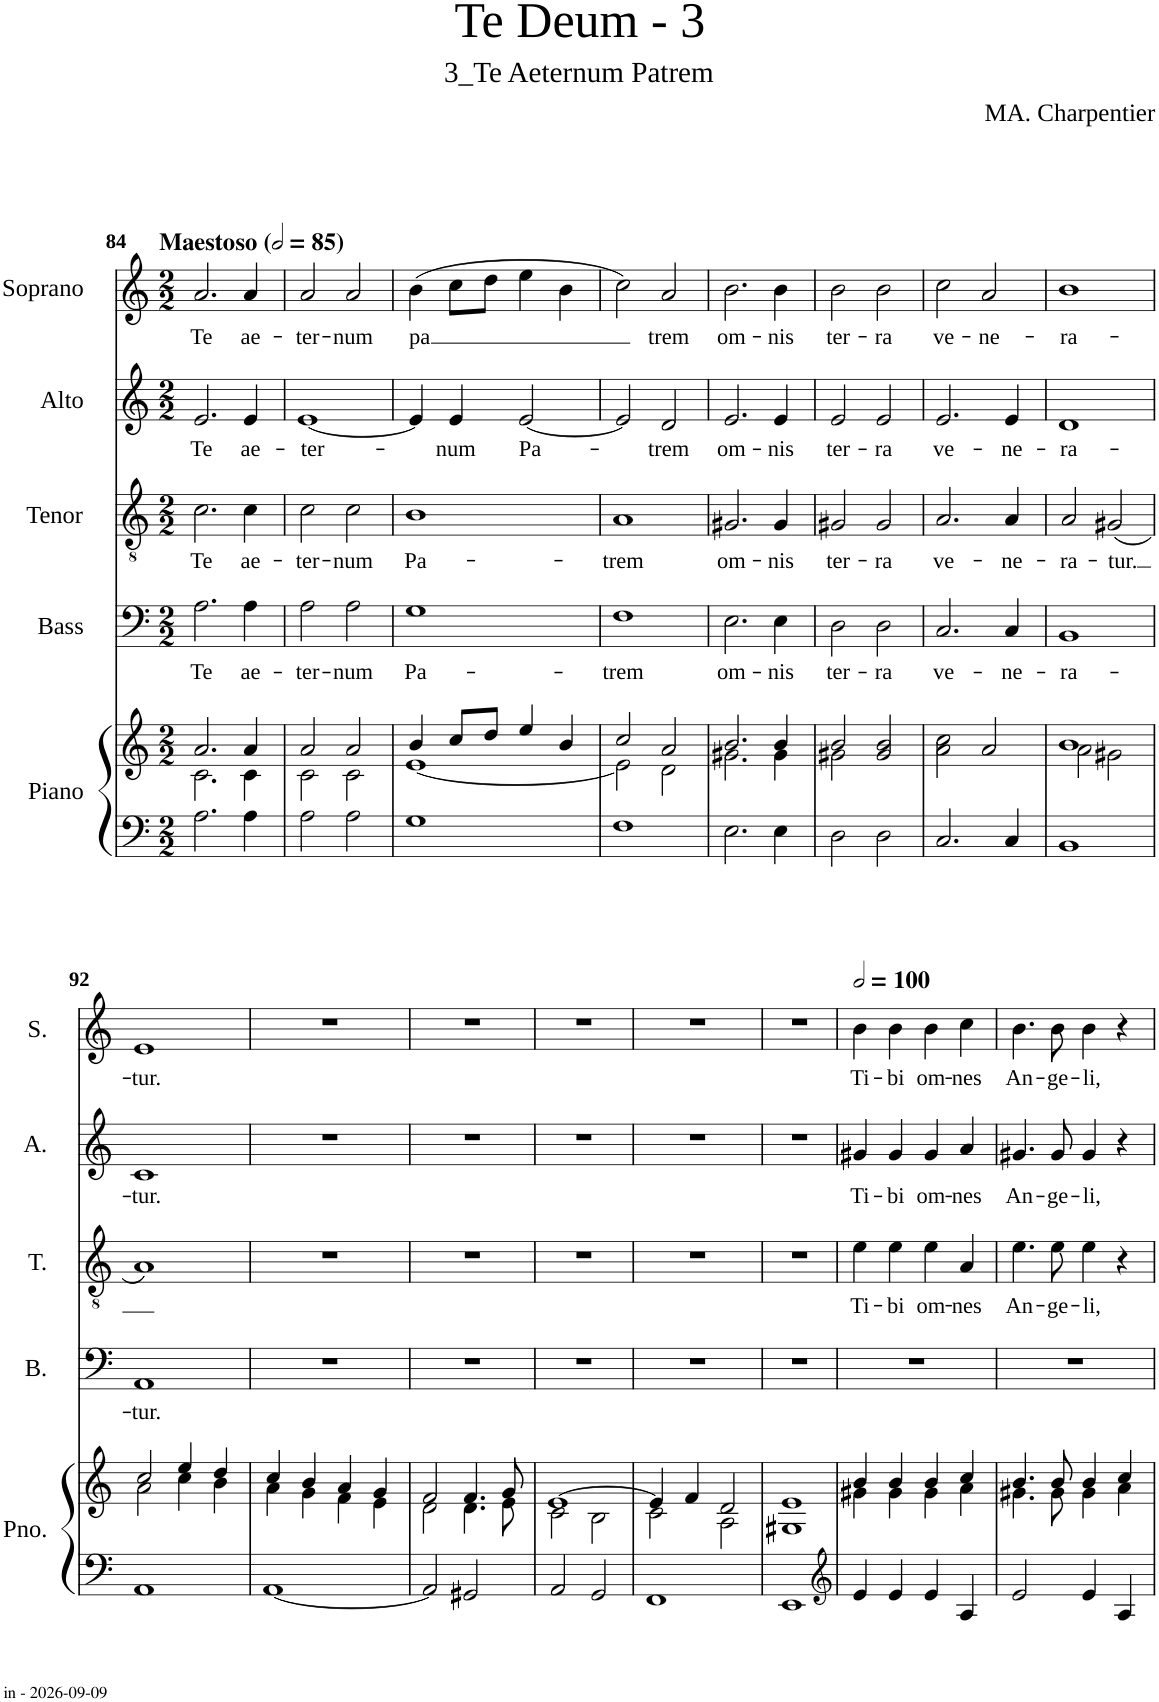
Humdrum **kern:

**kern	**kern	**kern	**text	**kern	**text	**kern	**text	**kern	**text
*part5	*part5	*part4	*part4	*part3	*part3	*part2	*part2	*part1	*part1
*staff6	*staff5	*staff4	*staff4	*staff3	*staff3	*staff2	*staff2	*staff1	*staff1
*I"Piano	*	*I"Bass	*	*I"Tenor	*	*I"Alto	*	*I"Soprano	*
*I'Pno.	*	*I'B.	*	*I'T.	*	*I'A.	*	*I'S.	*
*clefF4	*clefG2	*clefF4	*	*clefGv2	*	*clefG2	*	*clefG2	*
*k[]	*k[]	*k[]	*	*k[]	*	*k[]	*	*k[]	*
*M2/2	*M2/2	*M2/2	*	*M2/2	*	*M2/2	*	*M2/2	*
*MM170	*MM170	*MM170	*	*MM170	*	*MM170	*	*MM170	*
=84	=84	=84	=84	=84	=84	=84	=84	=84	=84
*	*^	*	*	*	*	*	*	*	*
!	!	!	!	!	!	!	!	!	!LO:TX:a:B:t=Maestoso	!
!	!	!	!	!LO:LY:b	!	!LO:LY:b	!	!LO:LY:b	!	!LO:LY:b
2.A\	2.a/	2.c\	2.A\	Te	2.c\	Te	2.e/	Te	2.a/	Te
!	!	!	!	!LO:LY:b	!	!LO:LY:b	!	!LO:LY:b	!	!LO:LY:b
4A\	4a/	4c\	4A\	ae-	4c\	ae-	4e/	ae-	4a/	ae-
=85	=85	=85	=85	=85	=85	=85	=85	=85	=85	=85
!	!	!	!	!LO:LY:b	!	!LO:LY:b	!	!LO:LY:b	!	!LO:LY:b
2A\	2a/	2c\	2A\	-ter-	2c\	-ter-	[1e	-ter-	2a/	-ter-
!	!	!	!	!LO:LY:b	!	!LO:LY:b	!	!	!	!LO:LY:b
2A\	2a/	2c\	2A\	-num	2c\	-num	.	.	2a/	-num
=86	=86	=86	=86	=86	=86	=86	=86	=86	=86	=86
!	!	!	!	!LO:LY:b	!	!LO:LY:b	!	!	!	!LO:LY:b
1G	4b/	[1e	1G	Pa-	1B	Pa-	4e/]	.	(4b\	pa
!	!	!	!	!	!	!	!	!LO:LY:b	!	!
.	8cc/L	.	.	.	.	.	4e/	num	8cc\L	.
.	8dd/J	.	.	.	.	.	.	.	8dd\J	.
!	!	!	!	!	!	!	!	!LO:LY:b	!	!
.	4ee/	.	.	.	.	.	[2e/	Pa-	4ee\	.
.	4b/	.	.	.	.	.	.	.	4b\	.
=87	=87	=87	=87	=87	=87	=87	=87	=87	=87	=87
!	!	!	!	!LO:LY:b	!	!LO:LY:b	!	!	!	!
1F	2cc/	2e\]	1F	-trem	1A	-trem	2e/]	.	2cc\)	.
!	!	!	!	!	!	!	!	!LO:LY:b	!	!LO:LY:b
.	2a/	2d\	.	.	.	.	2d/	-trem	2a/	trem
=88	=88	=88	=88	=88	=88	=88	=88	=88	=88	=88
!	!	!	!	!LO:LY:b	!	!LO:LY:b	!	!LO:LY:b	!	!LO:LY:b
2.E\	2.b/	2.g#X\	2.E\	om-	2.G#X/	om-	2.e/	om-	2.b\	om-
!	!	!	!	!LO:LY:b	!	!LO:LY:b	!	!LO:LY:b	!	!LO:LY:b
4E\	4b/	4g#\	4E\	-nis	4G#/	-nis	4e/	-nis	4b\	-nis
=89	=89	=89	=89	=89	=89	=89	=89	=89	=89	=89
!	!	!	!	!LO:LY:b	!	!LO:LY:b	!	!LO:LY:b	!	!LO:LY:b
2D\	2b/	2g#X\	2D\	ter-	2G#X/	ter-	2e/	ter-	2b\	ter-
!	!	!	!	!LO:LY:b	!	!LO:LY:b	!	!LO:LY:b	!	!LO:LY:b
2D\	2g#/ 2b/	2ryy	2D\	-ra	2G#/	-ra	2e/	-ra	2b\	-ra
=90	=90	=90	=90	=90	=90	=90	=90	=90	=90	=90
!	!	!	!	!LO:LY:b	!	!LO:LY:b	!	!LO:LY:b	!	!LO:LY:b
*	*v	*v	*	*	*	*	*	*	*	*
2.C/	2a\ 2cc\	2.C/	ve-	2.A/	ve-	2.e/	ve-	2cc\	ve-
!	!	!	!	!	!	!	!	!	!LO:LY:b
.	2a/	.	.	.	.	.	.	2a/	-ne-
!	!	!	!LO:LY:b	!	!LO:LY:b	!	!LO:LY:b	!	!
4C/	.	4C/	-ne-	4A/	-ne-	4e/	-ne-	.	.
=91	=91	=91	=91	=91	=91	=91	=91	=91	=91
*	*^	*	*	*	*	*	*	*	*
!	!	!	!	!LO:LY:b	!	!LO:LY:b	!	!LO:LY:b	!	!LO:LY:b
1BB	1b	2a\	1BB	-ra-	2A/	-ra-	1d	-ra-	1b	-ra-
!	!	!	!	!	!	!LO:LY:b	!	!	!	!
.	.	2g#X\	.	.	(2G#X/	-tur.	.	.	.	.
!!LO:LB:g=z
=92	=92	=92	=92	=92	=92	=92	=92	=92	=92	=92
!	!	!	!	!LO:LY:b	!	!	!	!LO:LY:b	!	!LO:LY:b
1AA	2cc/	2a\	1AA	-tur.	1A)	.	1c	-tur.	1e	-tur.
.	4ee/	4cc\	.	.	.	.	.	.	.	.
.	4dd/	4b\	.	.	.	.	.	.	.	.
=93	=93	=93	=93	=93	=93	=93	=93	=93	=93	=93
[1AA	4cc/	4a\	1r	.	1r	.	1r	.	1r	.
.	4b/	4g\	.	.	.	.	.	.	.	.
.	4a/	4f\	.	.	.	.	.	.	.	.
.	4g/	4e\	.	.	.	.	.	.	.	.
=94	=94	=94	=94	=94	=94	=94	=94	=94	=94	=94
2AA/]	2f/	2d\	1r	.	1r	.	1r	.	1r	.
2GG#X/	4.f/	4.d\	.	.	.	.	.	.	.	.
.	8g/	8e\	.	.	.	.	.	.	.	.
=95	=95	=95	=95	=95	=95	=95	=95	=95	=95	=95
2AA/	[1e	2c\	1r	.	1r	.	1r	.	1r	.
2GG/	.	2B\	.	.	.	.	.	.	.	.
=96	=96	=96	=96	=96	=96	=96	=96	=96	=96	=96
1FF	4e/]	2c\	1r	.	1r	.	1r	.	1r	.
.	4f/	.	.	.	.	.	.	.	.	.
.	2d/	2A\	.	.	.	.	.	.	.	.
=97	=97	=97	=97	=97	=97	=97	=97	=97	=97	=97
1EE	1e	1G#X	1r	.	1r	.	1r	.	1r	.
=98	=98	=98	=98	=98	=98	=98	=98	=98	=98	=98
*clefG2	*	*	*	*	*	*	*	*	*	*
*	*	*	*	*	*	*	*	*	*MM200	*
!	!	!	!	!	!	!LO:LY:b	!	!LO:LY:b	!	!LO:LY:b
4e/	4b/	4g#X\	1r	.	4e\	Ti-	4g#X/	Ti-	4b\	Ti-
!	!	!	!	!	!	!LO:LY:b	!	!LO:LY:b	!	!LO:LY:b
4e/	4b/	4g#\	.	.	4e\	-bi	4g#/	-bi	4b\	-bi
!	!	!	!	!	!	!LO:LY:b	!	!LO:LY:b	!	!LO:LY:b
4e/	4b/	4g#\	.	.	4e\	om-	4g#/	om-	4b\	om-
!	!	!	!	!	!	!LO:LY:b	!	!LO:LY:b	!	!LO:LY:b
4A/	4cc/	4a\	.	.	4A/	-nes	4a/	-nes	4cc\	-nes
=99	=99	=99	=99	=99	=99	=99	=99	=99	=99	=99
!	!	!	!	!	!	!LO:LY:b	!	!LO:LY:b	!	!LO:LY:b
2e/	4.b/	4.g#X\	1r	.	4.e\	An-	4.g#X/	An-	4.b\	An-
!	!	!	!	!	!	!LO:LY:b	!	!LO:LY:b	!	!LO:LY:b
.	8b/	8g#\	.	.	8e\	-ge-	8g#/	-ge-	8b\	-ge-
!	!	!	!	!	!	!LO:LY:b	!	!LO:LY:b	!	!LO:LY:b
4e/	4b/	4g#\	.	.	4e\	-li,	4g#/	-li,	4b\	-li,
4A/	4cc/	4a\	.	.	4r	.	4r	.	4r	.
*	*v	*v	*	*	*	*	*	*	*	*
=	=	=	=	=	=	=	=	=	=
*-	*-	*-	*-	*-	*-	*-	*-	*-	*-
